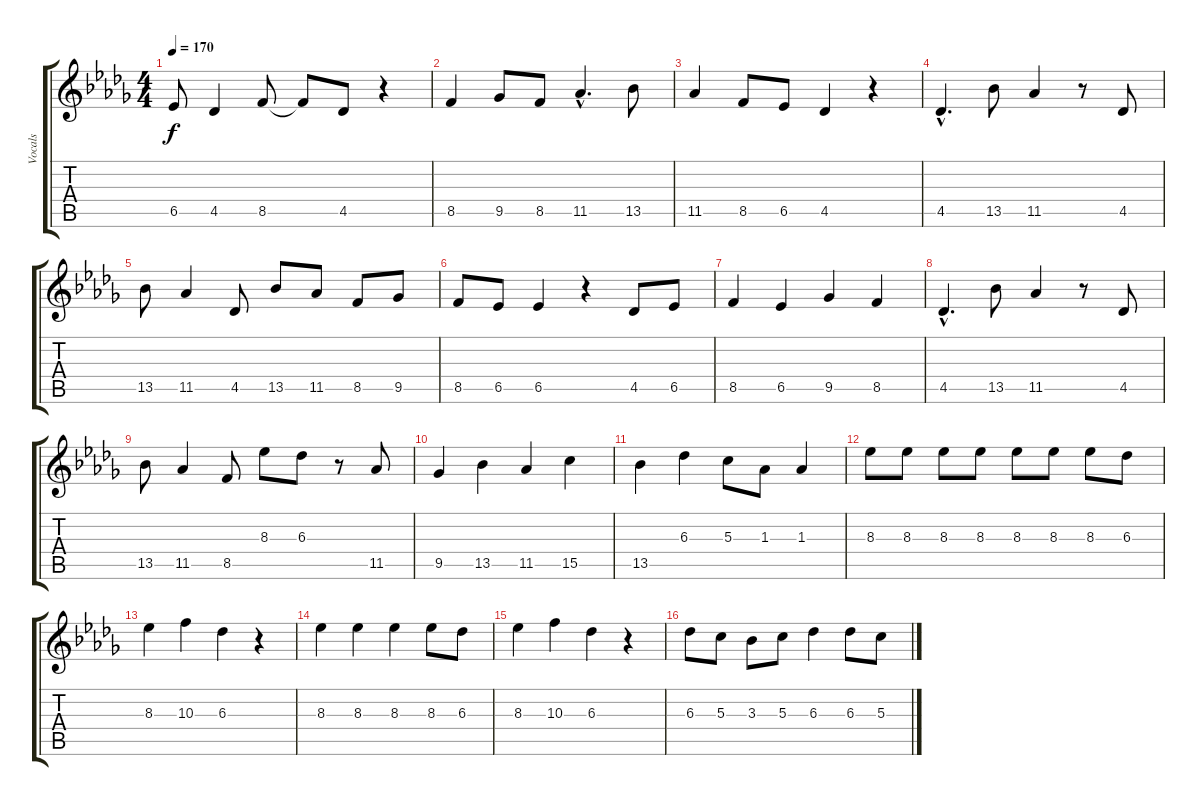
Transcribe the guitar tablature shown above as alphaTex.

\track ("Vocals" "Vocals") {instrument acousticguitarnylon}
\staff {score tabs}
\tuning (E4 B3 G3 D3 A2 E2) {hide}
\ts (4 4)
\tempo 170
\clef g2
\ks db
6.5{t}.8{dy f} 4.5.4 8.5.8 8.5{t}.8 4.5.8 r.4 |
8.5.4 9.5.8 8.5.8 11.5{hac}.4{d} 13.5.8 |
11.5.4 8.5.8 6.5.8 4.5.4 r.4 |
4.5{hac}.4{d} 13.5.8 11.5.4 r.8 4.5.8 |
13.5.8 11.5.4 4.5.8 13.5.8 11.5.8 8.5.8 9.5.8 |
8.5.8 6.5.8 6.5.4 r.4 4.5.8 6.5.8 |
8.5.4 6.5.4 9.5.4 8.5.4 |
4.5{hac}.4{d} 13.5.8 11.5.4 r.8 4.5.8 |
13.5.8 11.5.4 8.5.8 8.3.8 6.3.8 r.8 11.5.8 |
9.5.4 13.5.4 11.5.4 15.5.4 |
13.5.4 6.3.4 5.3.8 1.3.8 1.3.4 |
8.3.8 8.3.8 8.3.8 8.3.8 8.3.8 8.3.8 8.3.8 6.3.8 |
8.3.4 10.3.4 6.3.4 r.4 |
8.3.4 8.3.4 8.3.4 8.3.8 6.3.8 |
8.3.4 10.3.4 6.3.4 r.4 |
6.3.8 5.3.8 3.3.8 5.3.8 6.3.4 6.3.8 5.3.8
